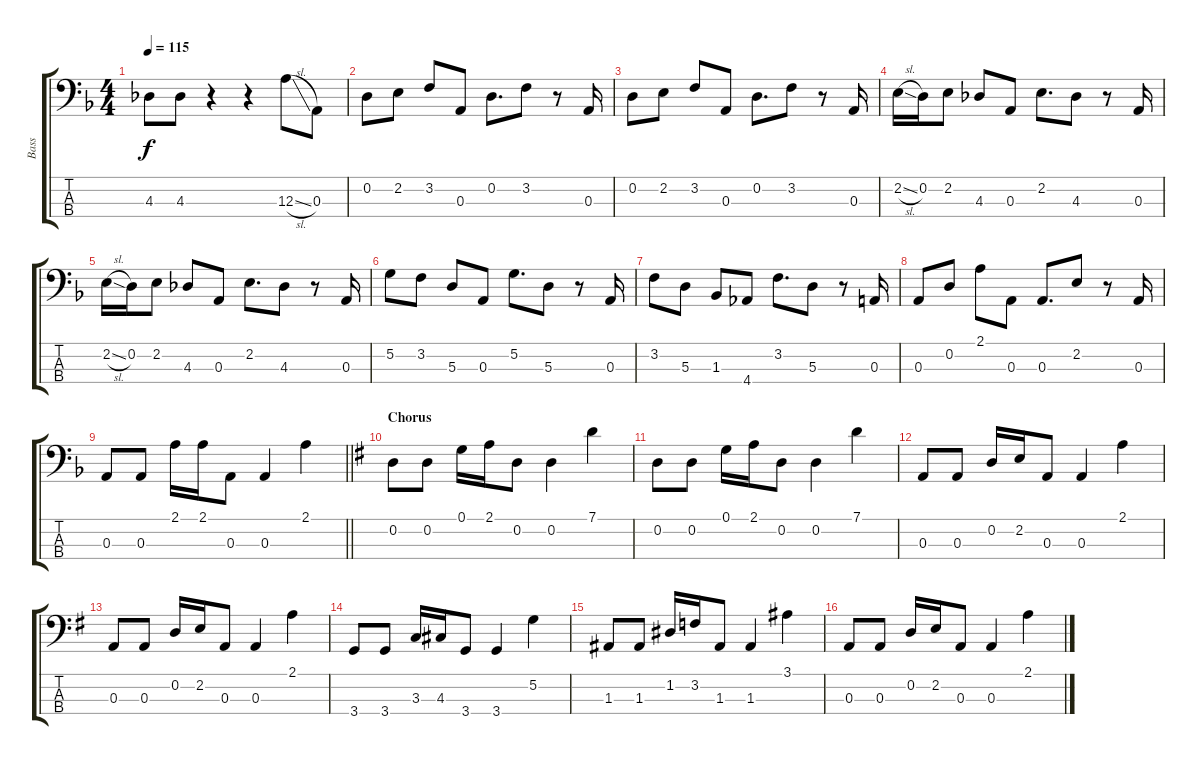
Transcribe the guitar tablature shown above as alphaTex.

\track ("Bass" "Bass") {instrument electricbassfinger}
\staff {score tabs}
\tuning (G2 D2 A1 E1) {hide}
\ts (4 4)
\tempo 115
\clef f4
\ks dminor
4.3.8{dy f} 4.3.8 r.4 r.4 12.3{sl}.8 0.3.8 |
0.2.8 2.2.8 3.2.8 0.3.8 0.2.8{d} 3.2.8 r.8 0.3.16 |
0.2.8 2.2.8 3.2.8 0.3.8 0.2.8{d} 3.2.8 r.8 0.3.16 |
2.2{sl}.16 0.2.16 2.2.8 4.3.8 0.3.8 2.2.8{d} 4.3.8 r.8 0.3.16 |
2.2{sl}.16 0.2.16 2.2.8 4.3.8 0.3.8 2.2.8{d} 4.3.8 r.8 0.3.16 |
5.2.8 3.2.8 5.3.8 0.3.8 5.2.8{d} 5.3.8 r.8 0.3.16 |
3.2.8 5.3.8 1.3.8 4.4.8 3.2.8{d} 5.3.8 r.8 0.3.16 |
0.3.8 0.2.8 2.1.8 0.3.8 0.3.8{d} 2.2.8 r.8 0.3.16 |
\barLineRight lightlight
0.3.8 0.3.8 2.1.16 2.1.16 0.3.8 0.3.4 2.1.4 |
\section ("" "Chorus")
\ks g
0.2.8 0.2.8 0.1.16 2.1.16 0.2.8 0.2.4 7.1.4 |
0.2.8 0.2.8 0.1.16 2.1.16 0.2.8 0.2.4 7.1.4 |
0.3.8 0.3.8 0.2.16 2.2.16 0.3.8 0.3.4 2.1.4 |
0.3.8 0.3.8 0.2.16 2.2.16 0.3.8 0.3.4 2.1.4 |
3.4.8 3.4.8 3.3.16 4.3.16 3.4.8 3.4.4 5.2.4 |
1.3.8 1.3.8 1.2.16 3.2.16 1.3.8 1.3.4 3.1.4 |
0.3.8 0.3.8 0.2.16 2.2.16 0.3.8 0.3.4 2.1.4
